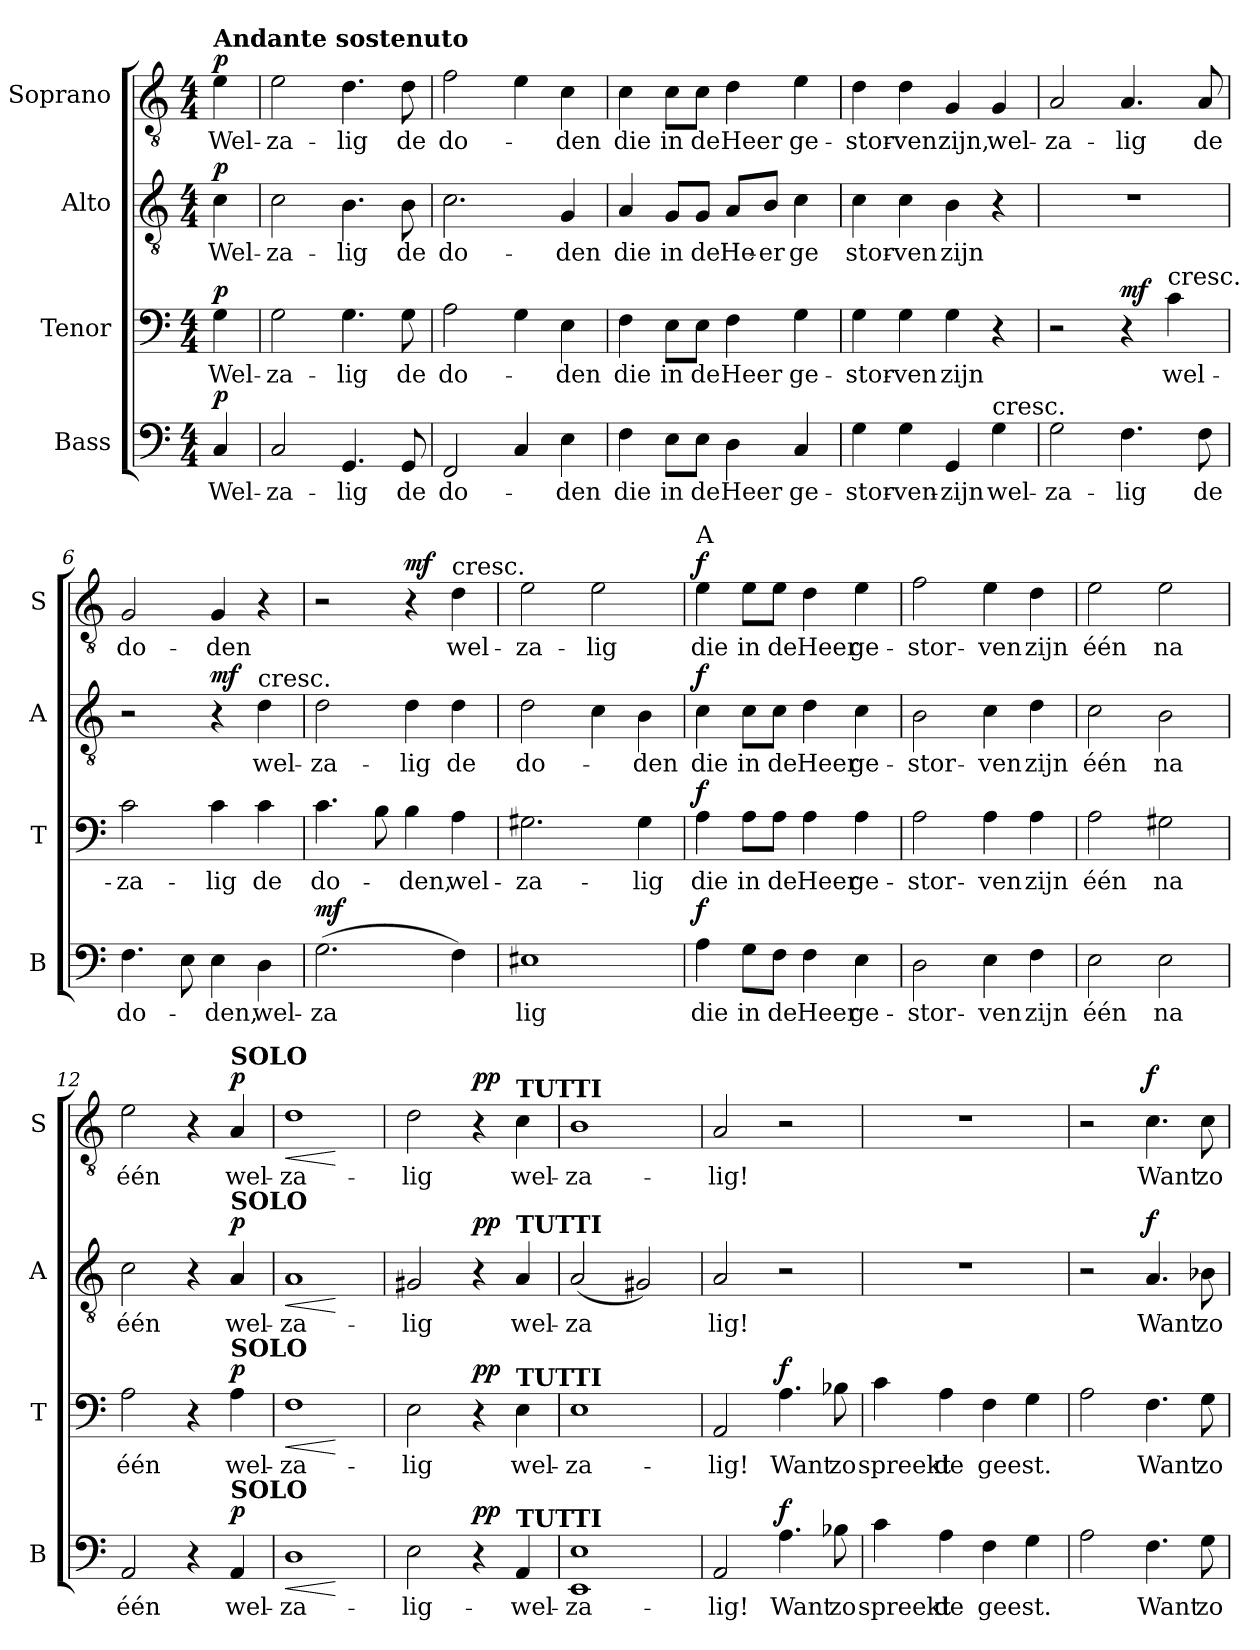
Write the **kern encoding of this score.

**kern	**text	**dynam	**kern	**text	**dynam	**kern	**text	**dynam	**kern	**text	**dynam
*part4	*part4	*part4	*part3	*part3	*part3	*part2	*part2	*part2	*part1	*part1	*part1
*staff4	*staff4	*staff4	*staff3	*staff3	*staff3	*staff2	*staff2	*staff2	*staff1	*staff1	*staff1
*I"Bass	*	*	*I"Tenor	*	*	*I"Alto	*	*	*I"Soprano	*	*
*I'B	*	*	*I'T	*	*	*I'A	*	*	*I'S	*	*
*clefF4	*	*	*clefF4	*	*	*clefGv2	*	*	*clefGv2	*	*
*k[]	*	*	*k[]	*	*	*k[]	*	*	*k[]	*	*
*M4/4	*	*	*M4/4	*	*	*M4/4	*	*	*M4/4	*	*
*MM84	*	*	*MM84	*	*	*MM84	*	*	*MM84	*	*
=	=	=	=	=	=	=	=	=	=	=	=
!	!	!	!	!	!	!	!	!	!LO:TX:a:B:t=Andante sostenuto	!	!
!	!LO:LY:b	!LO:DY:a	!	!LO:LY:b	!LO:DY:a	!	!LO:LY:b	!LO:DY:a	!	!LO:LY:b	!LO:DY:a
4C/	Wel-	p	4G\	Wel-	p	4c\	Wel-	p	4e\	Wel-	p
=1	=1	=1	=1	=1	=1	=1	=1	=1	=1	=1	=1
!	!LO:LY:b	!	!	!LO:LY:b	!	!	!LO:LY:b	!	!	!LO:LY:b	!
2C/	-za-	.	2G\	-za-	.	2c\	-za-	.	2e\	-za-	.
!	!LO:LY:b	!	!	!LO:LY:b	!	!	!LO:LY:b	!	!	!LO:LY:b	!
4.GG/	-lig	.	4.G\	-lig	.	4.B\	-lig	.	4.d\	-lig	.
!	!LO:LY:b	!	!	!LO:LY:b	!	!	!LO:LY:b	!	!	!LO:LY:b	!
8GG/	de	.	8G\	de	.	8B\	de	.	8d\	de	.
=2	=2	=2	=2	=2	=2	=2	=2	=2	=2	=2	=2
!	!LO:LY:b	!	!	!LO:LY:b	!	!	!LO:LY:b	!	!	!LO:LY:b	!
2FF/	do-	.	2A\	do-	.	2.c\	do-	.	2f\	do-	.
4C/	.	.	4G\	.	.	.	.	.	4e\	.	.
!	!LO:LY:b	!	!	!LO:LY:b	!	!	!LO:LY:b	!	!	!LO:LY:b	!
4E\	-den	.	4E\	-den	.	4G/	-den	.	4c\	-den	.
=3	=3	=3	=3	=3	=3	=3	=3	=3	=3	=3	=3
!	!LO:LY:b	!	!	!LO:LY:b	!	!	!LO:LY:b	!	!	!LO:LY:b	!
4F\	die	.	4F\	die	.	4A/	die	.	4c\	die	.
!	!LO:LY:b	!	!	!LO:LY:b	!	!	!LO:LY:b	!	!	!LO:LY:b	!
8E\L	in	.	8E\L	in	.	8G/L	in	.	8c\L	in	.
!	!LO:LY:b	!	!	!LO:LY:b	!	!	!LO:LY:b	!	!	!LO:LY:b	!
8E\J	de	.	8E\J	de	.	8G/J	de	.	8c\J	de	.
!	!LO:LY:b	!	!	!LO:LY:b	!	!	!LO:LY:b	!	!	!LO:LY:b	!
4D\	Heer	.	4F\	Heer	.	8A/L	He-	.	4d\	Heer	.
!	!	!	!	!	!	!	!LO:LY:b	!	!	!	!
.	.	.	.	.	.	8B/J	-er	.	.	.	.
!	!LO:LY:b	!	!	!LO:LY:b	!	!	!LO:LY:b	!	!	!LO:LY:b	!
4C/	ge-	.	4G\	ge-	.	4c\	ge	.	4e\	ge-	.
=4	=4	=4	=4	=4	=4	=4	=4	=4	=4	=4	=4
!	!LO:LY:b	!	!	!LO:LY:b	!	!	!LO:LY:b	!	!	!LO:LY:b	!
4G\	-stor-	.	4G\	-stor-	.	4c\	stor-	.	4d\	stor-	.
!	!LO:LY:b	!	!	!LO:LY:b	!	!	!LO:LY:b	!	!	!LO:LY:b	!
4G\	-ven-	.	4G\	-ven	.	4c\	-ven	.	4d\	-ven	.
!	!LO:LY:b	!	!	!LO:LY:b	!	!	!LO:LY:b	!	!	!LO:LY:b	!
4GG/	-zijn	.	4G\	zijn	.	4B\	zijn	.	4G/	zijn,	.
!LO:TX:a:t=cresc.	!	!	!	!	!	!	!	!	!	!	!
!	!LO:LY:b	!	!	!	!	!	!	!	!	!LO:LY:b	!
4G\	wel-	.	4r	.	.	4r	.	.	4G/	wel-	.
=5	=5	=5	=5	=5	=5	=5	=5	=5	=5	=5	=5
!	!LO:LY:b	!	!	!	!	!	!	!	!	!LO:LY:b	!
2G\	-za-	.	2r	.	.	1r	.	.	2A/	-za-	.
!	!LO:LY:b	!	!	!	!LO:DY:a	!	!	!	!	!LO:LY:b	!
4.F\	-lig	.	4r	.	mf	.	.	.	4.A/	-lig	.
!	!	!	!LO:TX:a:t=cresc.	!	!	!	!	!	!	!	!
!	!	!	!	!LO:LY:b	!	!	!	!	!	!	!
.	.	.	4c\	wel-	.	.	.	.	.	.	.
!	!LO:LY:b	!	!	!	!	!	!	!	!	!LO:LY:b	!
8F\	de	.	.	.	.	.	.	.	8A/	de	.
=6	=6	=6	=6	=6	=6	=6	=6	=6	=6	=6	=6
!	!LO:LY:b	!	!	!LO:LY:b	!	!	!	!	!	!LO:LY:b	!
4.F\	do-	.	2c\	-za-	.	2r	.	.	2G/	do-	.
8E\	.	.	.	.	.	.	.	.	.	.	.
!	!LO:LY:b	!	!	!LO:LY:b	!	!	!	!LO:DY:a	!	!LO:LY:b	!
4E\	-den,	.	4c\	-lig	.	4r	.	mf	4G/	-den	.
!	!	!	!	!	!	!LO:TX:a:t=cresc.	!	!	!	!	!
!	!LO:LY:b	!	!	!LO:LY:b	!	!	!LO:LY:b	!	!	!	!
4D\	wel-	.	4c\	de	.	4d\	wel-	.	4r	.	.
=7	=7	=7	=7	=7	=7	=7	=7	=7	=7	=7	=7
!	!LO:LY:b	!LO:DY:a	!	!LO:LY:b	!	!	!LO:LY:b	!	!	!	!
(>2.G\	-za	mf	4.c\	do-	.	2d\	-za-	.	2r	.	.
.	.	.	8B\	.	.	.	.	.	.	.	.
!	!	!	!	!LO:LY:b	!	!	!LO:LY:b	!	!	!	!LO:DY:a
.	.	.	4B\	-den,	.	4d\	-lig	.	4r	.	mf
!	!	!	!	!	!	!	!	!	!LO:TX:t=cresc.	!	!
!	!	!	!	!LO:LY:b	!	!	!LO:LY:b	!	!	!LO:LY:b	!
4F\)	.	.	4A\	wel-	.	4d\	de	.	4d\	wel-	.
=8	=8	=8	=8	=8	=8	=8	=8	=8	=8	=8	=8
!	!LO:LY:b	!	!	!LO:LY:b	!	!	!LO:LY:b	!	!	!LO:LY:b	!
1E#X	lig	.	2.G#X\	-za-	.	2d\	do-	.	2e\	-za-	.
!	!	!	!	!	!	!	!	!	!	!LO:LY:b	!
.	.	.	.	.	.	4c\	.	.	2e\	-lig	.
!	!	!	!	!LO:LY:b	!	!	!LO:LY:b	!	!	!	!
.	.	.	4G#\	-lig	.	4B\	-den	.	.	.	.
!!LO:LB:g=z
=9	=9	=9	=9	=9	=9	=9	=9	=9	=9	=9	=9
!	!	!	!	!	!	!	!	!	!LO:TX:a:t=A	!	!
!	!LO:LY:b	!LO:DY:a	!	!LO:LY:b	!LO:DY:a	!	!LO:LY:b	!LO:DY:a	!	!LO:LY:b	!LO:DY:a
4A\	die	f	4A\	die	f	4c\	die	f	4e\	die	f
!	!LO:LY:b	!	!	!LO:LY:b	!	!	!LO:LY:b	!	!	!LO:LY:b	!
8G\L	in	.	8A\L	in	.	8c\L	in	.	8e\L	in	.
!	!LO:LY:b	!	!	!LO:LY:b	!	!	!LO:LY:b	!	!	!LO:LY:b	!
8F\J	de	.	8A\J	de	.	8c\J	de	.	8e\J	de	.
!	!LO:LY:b	!	!	!LO:LY:b	!	!	!LO:LY:b	!	!	!LO:LY:b	!
4F\	Heer	.	4A\	Heer	.	4d\	Heer	.	4d\	Heer	.
!	!LO:LY:b	!	!	!LO:LY:b	!	!	!LO:LY:b	!	!	!LO:LY:b	!
4E\	ge-	.	4A\	ge-	.	4c\	ge-	.	4e\	ge-	.
=10	=10	=10	=10	=10	=10	=10	=10	=10	=10	=10	=10
!	!LO:LY:b	!	!	!LO:LY:b	!	!	!LO:LY:b	!	!	!LO:LY:b	!
2D\	-stor-	.	2A\	-stor-	.	2B\	-stor-	.	2f\	-stor-	.
!	!LO:LY:b	!	!	!LO:LY:b	!	!	!LO:LY:b	!	!	!LO:LY:b	!
4E\	-ven	.	4A\	-ven	.	4c\	-ven	.	4e\	-ven	.
!	!LO:LY:b	!	!	!LO:LY:b	!	!	!LO:LY:b	!	!	!LO:LY:b	!
4F\	zijn	.	4A\	zijn	.	4d\	zijn	.	4d\	zijn	.
=11	=11	=11	=11	=11	=11	=11	=11	=11	=11	=11	=11
!	!LO:LY:b	!	!	!LO:LY:b	!	!	!LO:LY:b	!	!	!LO:LY:b	!
2E\	één	.	2A\	één	.	2c\	één	.	2e\	één	.
!	!LO:LY:b	!	!	!LO:LY:b	!	!	!LO:LY:b	!	!	!LO:LY:b	!
2E\	na	.	2G#X\	na	.	2B\	na	.	2e\	na	.
=12	=12	=12	=12	=12	=12	=12	=12	=12	=12	=12	=12
!	!LO:LY:b	!	!	!LO:LY:b	!	!	!LO:LY:b	!	!	!LO:LY:b	!
2AA/	één	.	2A\	één	.	2c\	één	.	2e\	één	.
4r	.	.	4r	.	.	4r	.	.	4r	.	.
!	!	!	!	!	!	!	!	!	!LO:TX:a:B:t=SOLO	!	!
!	!	!	!	!	!	!LO:TX:a:B:t=SOLO	!	!	!	!	!
!	!	!	!LO:TX:a:B:t=SOLO	!	!	!	!	!	!	!	!
!LO:TX:a:B:t=SOLO	!	!	!	!	!	!	!	!	!	!	!
!	!LO:LY:b	!LO:DY:a	!	!LO:LY:b	!LO:DY:a	!	!LO:LY:b	!LO:DY:a	!	!LO:LY:b	!LO:DY:a
4AA/	wel-	p	4A\	wel-	p	4A/	wel-	p	4A/	wel-	p
=13	=13	=13	=13	=13	=13	=13	=13	=13	=13	=13	=13
!	!LO:LY:b	!LO:HP:b	!	!	!	!	!	!	!	!	!
!	!	!LO:HP:n=1:b	!	!LO:LY:b	!LO:HP:b	!	!	!	!	!	!
!	!	!	!	!	!LO:HP:n=1:b	!	!LO:LY:b	!LO:HP:b	!	!	!
!	!	!	!	!	!	!	!	!LO:HP:n=1:b	!	!LO:LY:b	!LO:HP:b
!	!	!	!	!	!	!	!	!	!	!	!LO:HP:n=1:b
1D	-za-	< >	1F	-za-	< >	1A	-za-	< >	1d	-za-	< >
.	.	[	.	.	[	.	.	[	.	.	[
=14	=14	=14	=14	=14	=14	=14	=14	=14	=14	=14	=14
!	!LO:LY:b	!	!	!LO:LY:b	!	!	!LO:LY:b	!	!	!LO:LY:b	!
2E\	-lig-	.	2E\	-lig	.	2G#X/	-lig	.	2d\	-lig	.
!	!	!LO:DY:n=1:a	!	!	!LO:DY:n=1:a	!	!	!LO:DY:n=1:a	!	!	!LO:DY:n=1:a
4r	.	] pp	4r	.	] pp	4r	.	] pp	4r	.	] pp
!	!	!	!	!	!	!	!	!	!LO:TX:a:B:t=TUTTI	!	!
!	!	!	!	!	!	!LO:TX:a:B:t=TUTTI	!	!	!	!	!
!	!	!	!LO:TX:a:B:t=TUTTI	!	!	!	!	!	!	!	!
!LO:TX:a:B:t=TUTTI	!	!	!	!	!	!	!	!	!	!	!
!	!LO:LY:b	!	!	!LO:LY:b	!	!	!LO:LY:b	!	!	!LO:LY:b	!
4AA/	-wel-	.	4E\	wel-	.	4A/	wel-	.	4c\	wel-	.
=15	=15	=15	=15	=15	=15	=15	=15	=15	=15	=15	=15
!	!LO:LY:b	!	!	!LO:LY:b	!	!	!LO:LY:b	!	!	!LO:LY:b	!
1EE 1E	-za-	.	1E	-za-	.	(<2A/	-za	.	1B	-za-	.
.	.	.	.	.	.	2G#X/)	.	.	.	.	.
=16	=16	=16	=16	=16	=16	=16	=16	=16	=16	=16	=16
!	!LO:LY:b	!	!	!LO:LY:b	!	!	!LO:LY:b	!	!	!LO:LY:b	!
2AA/	-lig!	.	2AA/	-lig!	.	2A/	lig!	.	2A/	-lig!	.
!	!LO:LY:b	!LO:DY:a	!	!LO:LY:b	!LO:DY:a	!	!	!	!	!	!
4.A\	Want	f	4.A\	Want	f	2r	.	.	2r	.	.
!	!LO:LY:b	!	!	!LO:LY:b	!	!	!	!	!	!	!
8B-X\	zo	.	8B-X\	zo	.	.	.	.	.	.	.
=17	=17	=17	=17	=17	=17	=17	=17	=17	=17	=17	=17
!	!LO:LY:b	!	!	!LO:LY:b	!	!	!	!	!	!	!
4c\	spreekt	.	4c\	spreekt	.	1r	.	.	1r	.	.
!	!LO:LY:b	!	!	!LO:LY:b	!	!	!	!	!	!	!
4A\	de	.	4A\	de	.	.	.	.	.	.	.
!	!LO:LY:b	!	!	!LO:LY:b	!	!	!	!	!	!	!
4F\	-geest.	.	4F\	-geest.	.	.	.	.	.	.	.
4G\	.	.	4G\	.	.	.	.	.	.	.	.
=18	=18	=18	=18	=18	=18	=18	=18	=18	=18	=18	=18
2A\	.	.	2A\	.	.	2r	.	.	2r	.	.
!	!LO:LY:b	!	!	!LO:LY:b	!	!	!LO:LY:b	!LO:DY:a	!	!LO:LY:b	!LO:DY:a
4.F\	Want	.	4.F\	Want	.	4.A/	Want	f	4.c\	Want	f
!	!LO:LY:b	!	!	!LO:LY:b	!	!	!LO:LY:b	!	!	!LO:LY:b	!
8G\	zo	.	8G\	zo	.	8B-X\	zo	.	8c\	zo	.
=	=	=	=	=	=	=	=	=	=	=	=
*-	*-	*-	*-	*-	*-	*-	*-	*-	*-	*-	*-
